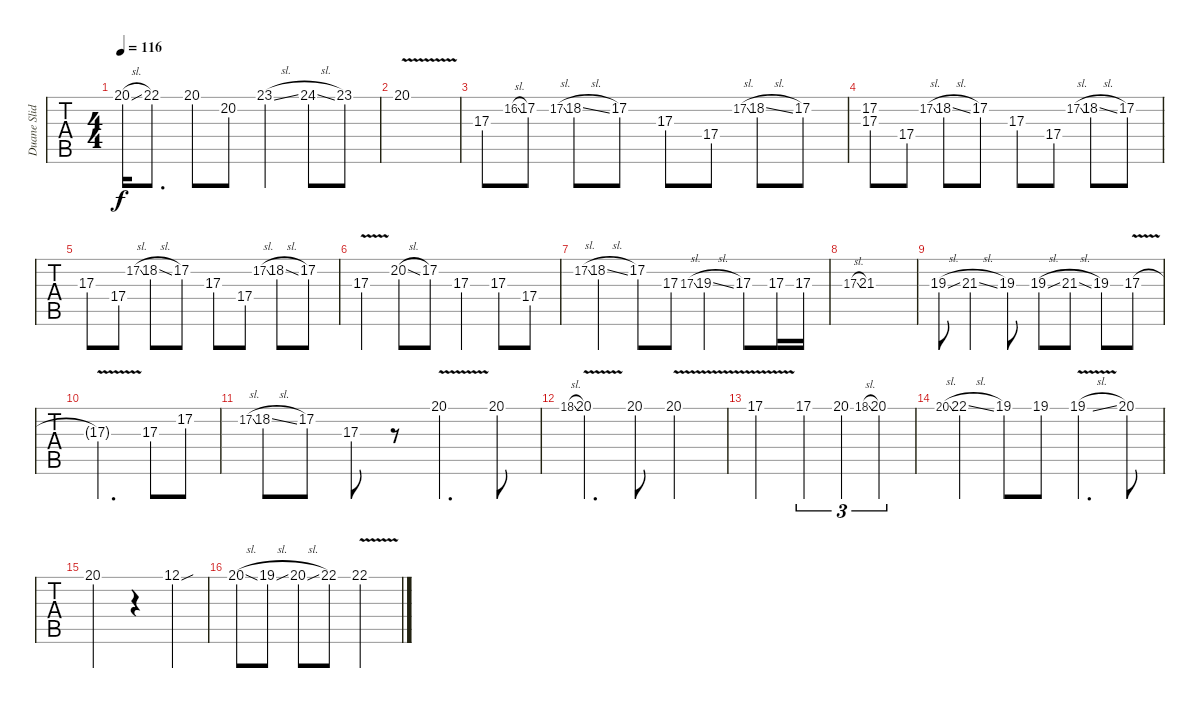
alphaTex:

\track ("Duane Slide (Tr. 5B)" "Duane Slid") {instrument overdrivenguitar}
\staff {tabs}
\tuning (E4 B3 G3 D3 A2 E2) {hide}
\ts (4 4)
\tempo 116
\clef g2
\ks c
20.1{sl}.16{dy f} 22.1.8{d} 20.1.8 20.2.8 23.1{sl}.4 24.1{sl}.8 23.1.8 |
20.1{v}.1 |
17.3.8 16.2{sl}.8{gr onbeat} 17.2.8 17.2{sl}.8{gr onbeat} 18.2{sl}.8 17.2.8 17.3.8 17.4.8 17.2{sl}.8{gr onbeat} 18.2{sl}.8 17.2.8 |
(17.2 17.3).8 17.4.8 17.2{sl}.8{gr onbeat} 18.2{sl}.8 17.2.8 17.3.8 17.4.8 17.2{sl}.8{gr onbeat} 18.2{sl}.8 17.2.8 |
17.3.8 17.4.8 17.2{sl}.8{gr onbeat} 18.2{sl}.8 17.2.8 17.3.8 17.4.8 17.2{sl}.8{gr onbeat} 18.2{sl}.8 17.2.8 |
17.3{v}.4 20.2{sl}.8 17.2.8 17.3.4 17.3.8 17.4.8 |
17.2{sl}.8{gr onbeat} 18.2{sl}.4 17.2.8 17.3.8 17.3{sl}.8{gr onbeat} 19.3{sl}.4 17.3.8 17.3.16 17.3.16 |
17.3{sl}.8{gr onbeat} 21.3.1 |
19.3{sl}.8 21.3{sl}.4 19.3.8 19.3{sl}.8 21.3{sl}.8 19.3.8 17.3{v}.8 |
17.3{t}.2{d} 17.3.8 17.2.8 |
17.2{sl}.8{gr onbeat} 18.2{sl}.8 17.2.8 17.3.8 r.8 20.1{v}.4{d} 20.1.8 |
18.1{sl}.8{gr onbeat} 20.1{v}.4{d} 20.1.8 20.1{v}.2 |
17.1{v}.2 17.1.4{tu (3 2)} 20.1.4{tu (3 2)} 18.1{sl}.8{gr onbeat} 20.1.4{tu (3 2)} |
20.1{sl}.8{gr onbeat} 22.1{sl}.4 19.1.8 19.1.8 19.1{v sl}.4{d} 20.1.8 |
20.1.2 r.4 12.1{sou}.4 |
20.1{sl}.8 19.1{sl}.8 20.1{sl}.8 22.1.8 22.1{v}.2
